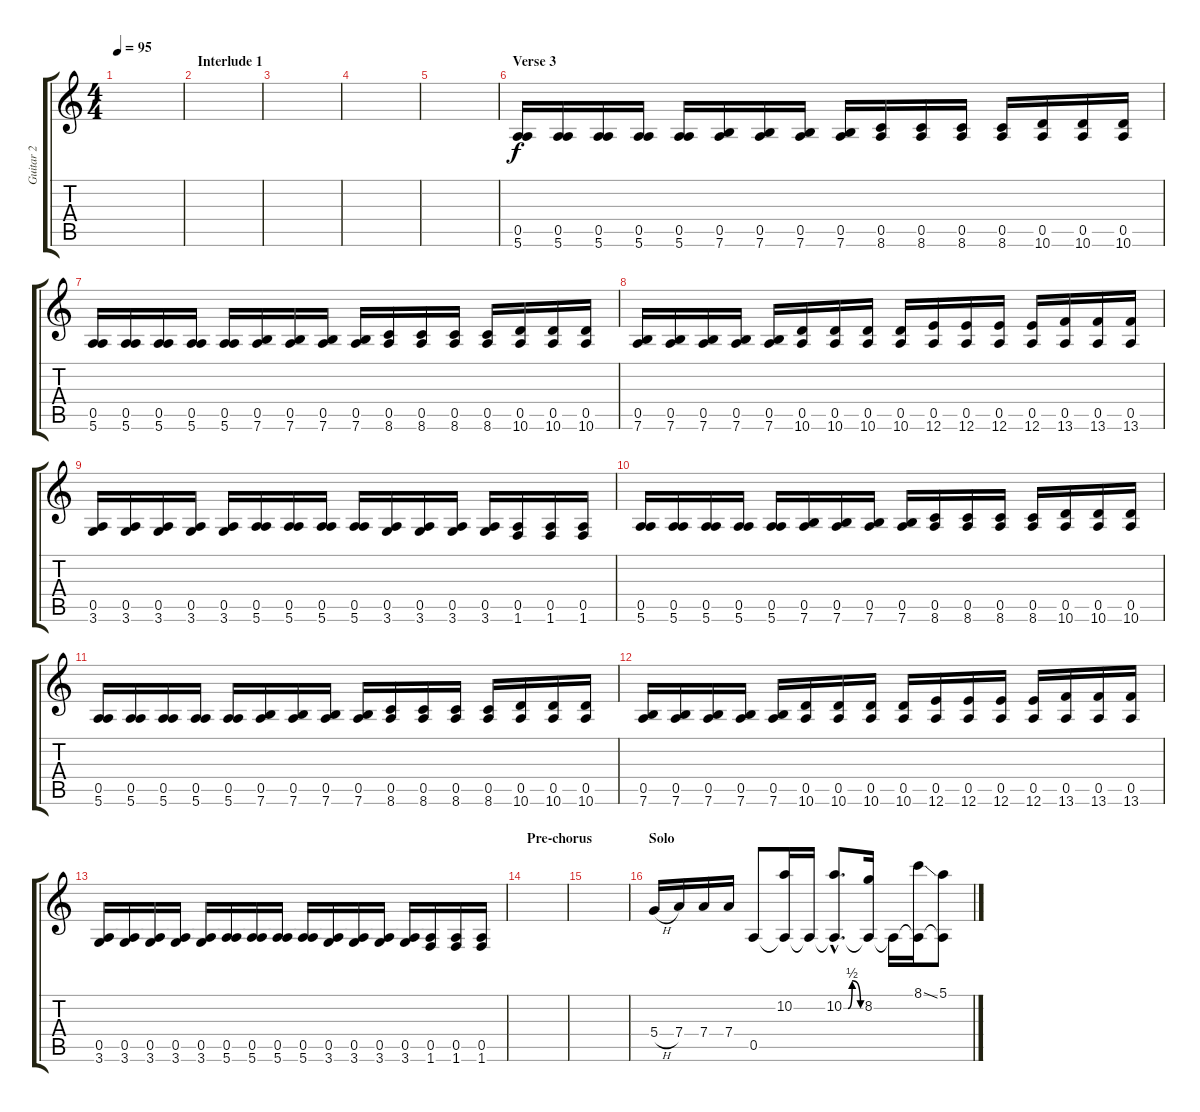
\track ("Guitar 2" "Guitar 2") {instrument electricguitarmuted}
\staff {score tabs}
\tuning (E4 B3 G3 D3 A2 E2) {hide}
\ts (4 4)
\tempo 95
\clef g2
\ks c
|
\section ("" "Interlude 1")
|
|
|
|
\section ("" "Verse 3")
(0.5 5.6).16{instrument electricguitarmuted} (0.5 5.6).16 (0.5 5.6).16 (0.5 5.6).16 (0.5 5.6).16 (0.5 7.6).16 (0.5 7.6).16 (0.5 7.6).16 (0.5 7.6).16 (0.5 8.6).16 (0.5 8.6).16 (0.5 8.6).16 (0.5 8.6).16 (0.5 10.6).16 (0.5 10.6).16 (0.5 10.6).16 |
(0.5 5.6).16 (0.5 5.6).16 (0.5 5.6).16 (0.5 5.6).16 (0.5 5.6).16 (0.5 7.6).16 (0.5 7.6).16 (0.5 7.6).16 (0.5 7.6).16 (0.5 8.6).16 (0.5 8.6).16 (0.5 8.6).16 (0.5 8.6).16 (0.5 10.6).16 (0.5 10.6).16 (0.5 10.6).16 |
(0.5 7.6).16 (0.5 7.6).16 (0.5 7.6).16 (0.5 7.6).16 (0.5 7.6).16 (0.5 10.6).16 (0.5 10.6).16 (0.5 10.6).16 (0.5 10.6).16 (0.5 12.6).16 (0.5 12.6).16 (0.5 12.6).16 (0.5 12.6).16 (0.5 13.6).16 (0.5 13.6).16 (0.5 13.6).16 |
(0.5 3.6).16 (0.5 3.6).16 (0.5 3.6).16 (0.5 3.6).16 (0.5 3.6).16 (0.5 5.6).16 (0.5 5.6).16 (0.5 5.6).16 (0.5 5.6).16 (0.5 3.6).16 (0.5 3.6).16 (0.5 3.6).16 (0.5 3.6).16 (0.5 1.6).16 (0.5 1.6).16 (0.5 1.6).16 |
(0.5 5.6).16 (0.5 5.6).16 (0.5 5.6).16 (0.5 5.6).16 (0.5 5.6).16 (0.5 7.6).16 (0.5 7.6).16 (0.5 7.6).16 (0.5 7.6).16 (0.5 8.6).16 (0.5 8.6).16 (0.5 8.6).16 (0.5 8.6).16 (0.5 10.6).16 (0.5 10.6).16 (0.5 10.6).16 |
(0.5 5.6).16 (0.5 5.6).16 (0.5 5.6).16 (0.5 5.6).16 (0.5 5.6).16 (0.5 7.6).16 (0.5 7.6).16 (0.5 7.6).16 (0.5 7.6).16 (0.5 8.6).16 (0.5 8.6).16 (0.5 8.6).16 (0.5 8.6).16 (0.5 10.6).16 (0.5 10.6).16 (0.5 10.6).16 |
(0.5 7.6).16 (0.5 7.6).16 (0.5 7.6).16 (0.5 7.6).16 (0.5 7.6).16 (0.5 10.6).16 (0.5 10.6).16 (0.5 10.6).16 (0.5 10.6).16 (0.5 12.6).16 (0.5 12.6).16 (0.5 12.6).16 (0.5 12.6).16 (0.5 13.6).16 (0.5 13.6).16 (0.5 13.6).16 |
(0.5 3.6).16 (0.5 3.6).16 (0.5 3.6).16 (0.5 3.6).16 (0.5 3.6).16 (0.5 5.6).16 (0.5 5.6).16 (0.5 5.6).16 (0.5 5.6).16 (0.5 3.6).16 (0.5 3.6).16 (0.5 3.6).16 (0.5 3.6).16 (0.5 1.6).16 (0.5 1.6).16 (0.5 1.6).16 |
\section ("" "Pre-chorus")
|
|
\section ("" "Solo")
5.4{h}.16{volume 16 balance 16 instrument guitarharmonics} 7.4.16 7.4.16 7.4.16 0.5.8 (10.2 0.5{t}).16 0.5{t}.16 (10.2{be (custom 0 0 15 0 30 2 60 0) hac} 0.5{hac t}).8{d} (8.2 0.5{t}).16 0.5{t}.16 (8.1{ss} 0.5{t}).16 (5.1 0.5{t}).8
